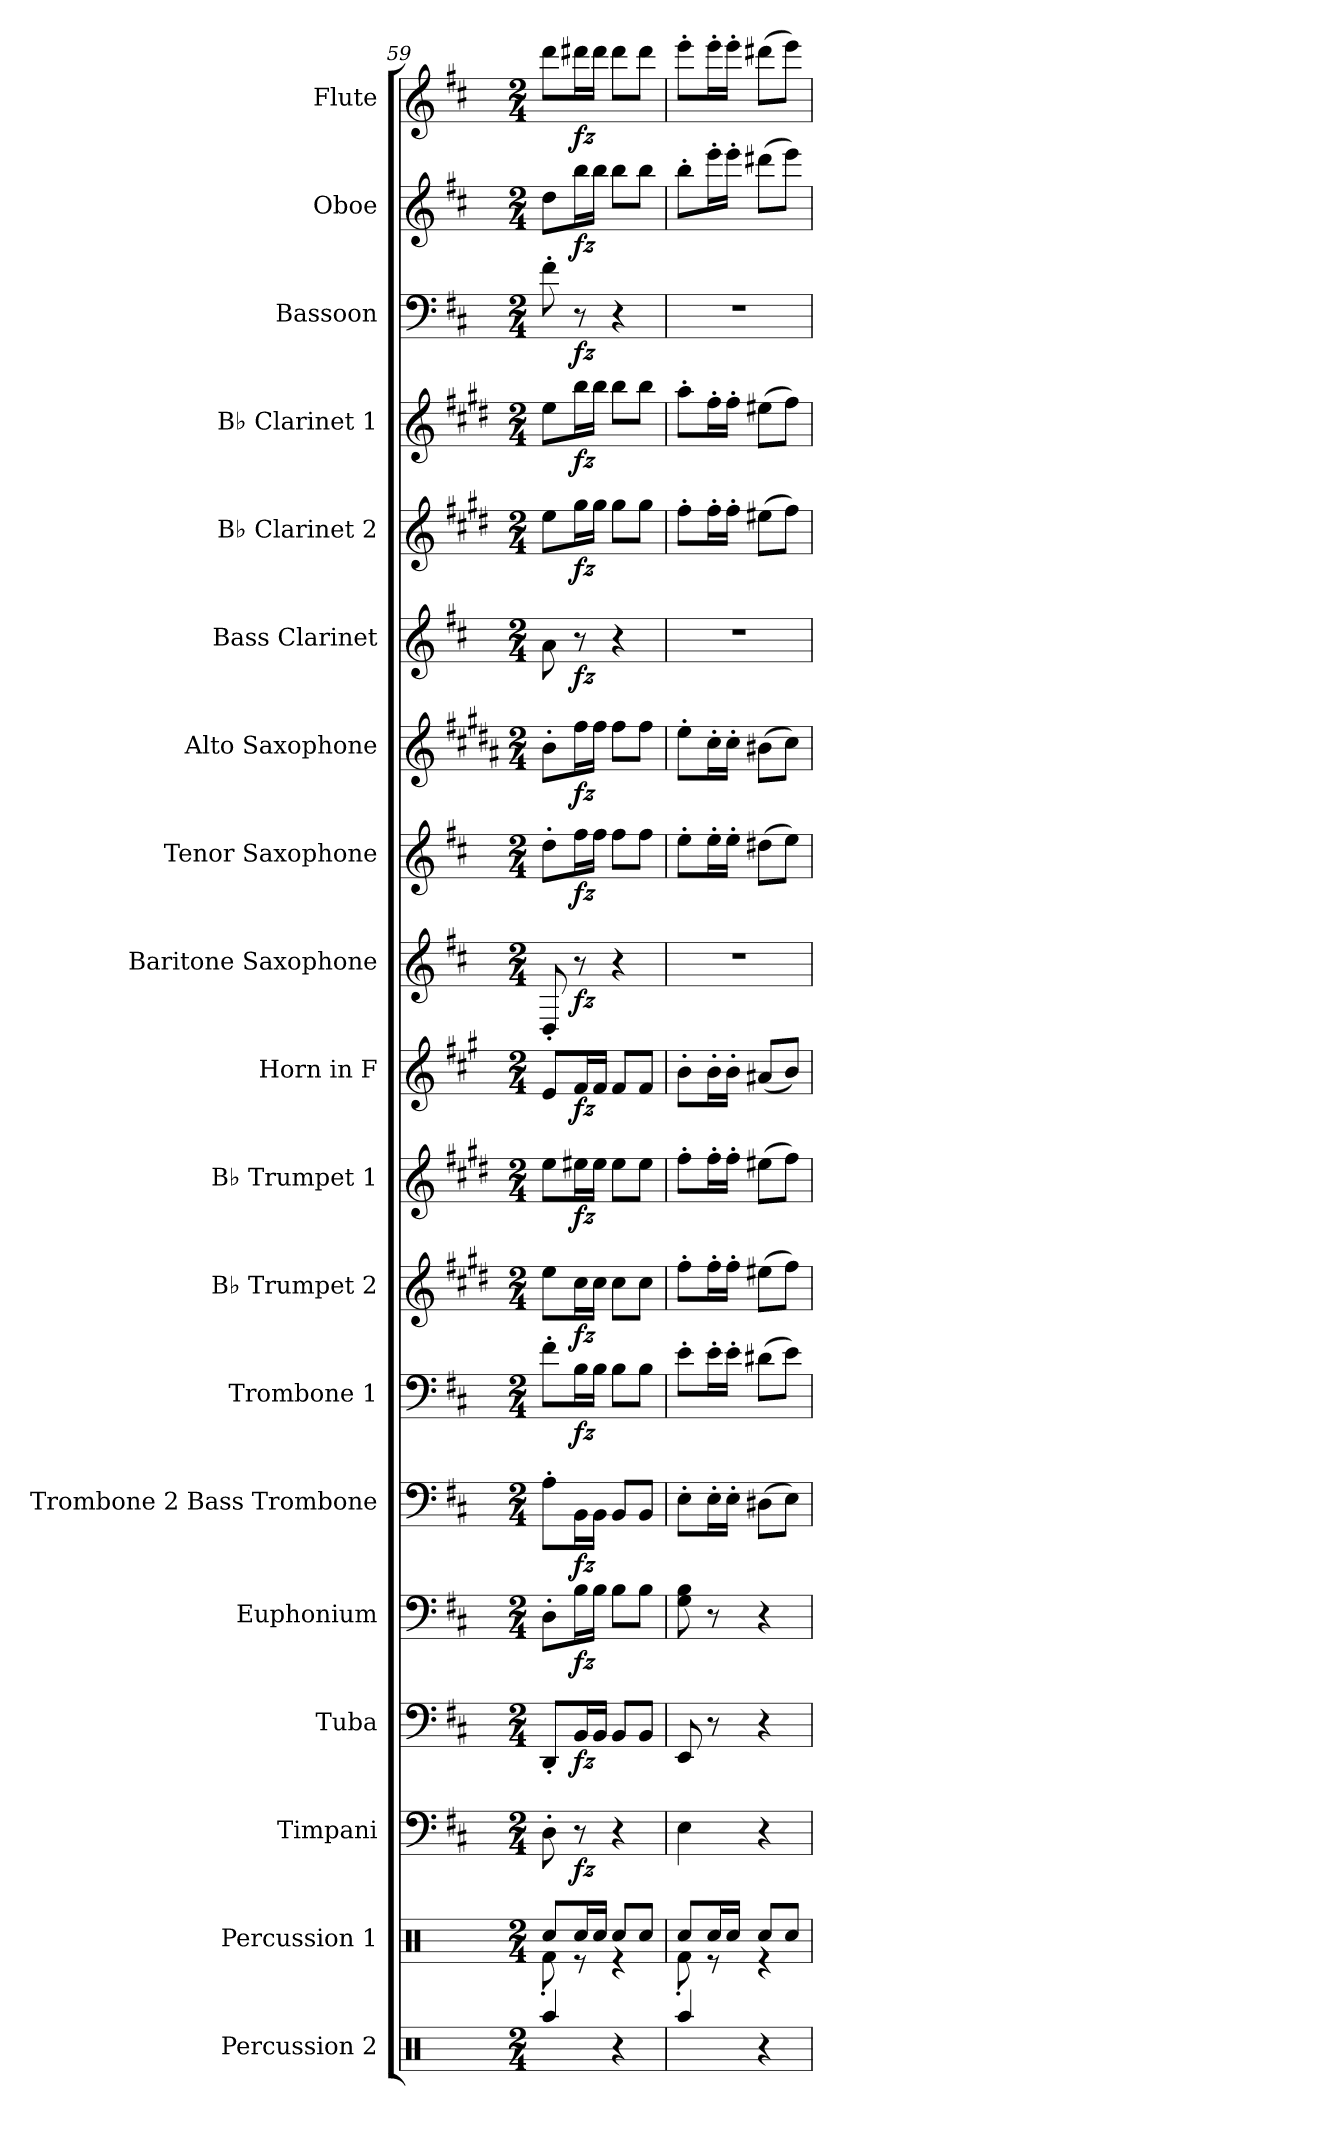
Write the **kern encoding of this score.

**kern	**kern	**dynam	**kern	**dynam	**kern	**dynam	**kern	**dynam	**kern	**dynam	**kern	**dynam	**kern	**dynam	**kern	**dynam	**kern	**dynam	**kern	**dynam	**kern	**dynam	**kern	**dynam	**kern	**dynam	**kern	**dynam	**kern	**dynam	**kern	**dynam	**kern	**dynam	**kern	**dynam
*part19	*part18	*part18	*part17	*part17	*part16	*part16	*part15	*part15	*part14	*part14	*part13	*part13	*part12	*part12	*part11	*part11	*part10	*part10	*part9	*part9	*part8	*part8	*part7	*part7	*part6	*part6	*part5	*part5	*part4	*part4	*part3	*part3	*part2	*part2	*part1	*part1
*staff19	*staff18	*staff18	*staff17	*staff17	*staff16	*staff16	*staff15	*staff15	*staff14	*staff14	*staff13	*staff13	*staff12	*staff12	*staff11	*staff11	*staff10	*staff10	*staff9	*staff9	*staff8	*staff8	*staff7	*staff7	*staff6	*staff6	*staff5	*staff5	*staff4	*staff4	*staff3	*staff3	*staff2	*staff2	*staff1	*staff1
*I"Percussion 2	*I"Percussion 1	*	*I"Timpani	*	*I"Tuba	*	*I"Euphonium	*	*I"Trombone 2 Bass Trombone	*	*I"Trombone 1	*	*I"B♭ Trumpet 2	*	*I"B♭ Trumpet 1	*	*I"Horn in F	*	*I"Baritone Saxophone	*	*I"Tenor Saxophone	*	*I"Alto Saxophone	*	*I"Bass Clarinet	*	*I"B♭ Clarinet 2	*	*I"B♭ Clarinet 1	*	*I"Bassoon	*	*I"Oboe	*	*I"Flute	*
*I'Perc. 2	*I'Perc. 1	*	*I'Timp.	*	*I'Tba.	*	*I'Euph.	*	*I'Tbn. 2 B. Tbn.	*	*I'Tbn. 1	*	*I'B♭ Tpt. 2	*	*I'B♭ Tpt. 1	*	*	*	*I'Bar. Sax.	*	*I'T. Sax.	*	*I'A. Sax.	*	*I'B. Cl.	*	*I'B♭ Cl. 2	*	*I'B♭ Cl. 1	*	*I'Bsn.	*	*I'Ob.	*	*I'Fl.	*
*clefX	*clefX	*	*clefF4	*	*clefF4	*	*clefF4	*	*clefF4	*	*clefF4	*	*clefG2	*	*clefG2	*	*clefG2	*	*clefG2	*	*clefG2	*	*clefG2	*	*clefG2	*	*clefG2	*	*clefG2	*	*clefF4	*	*clefG2	*	*clefG2	*
*	*	*	*	*	*	*	*	*	*	*	*	*	*ITrd1c2	*	*ITrd1c2	*	*ITrd4c7	*	*ITrd12c21	*	*ITrd8c14	*	*ITrd5c9	*	*ITrd8c14	*	*ITrd1c2	*	*ITrd1c2	*	*	*	*	*	*	*
*k[]	*k[]	*	*k[f#c#]	*	*k[f#c#]	*	*k[f#c#]	*	*k[f#c#]	*	*k[f#c#]	*	*k[f#c#]	*	*k[f#c#]	*	*k[f#c#]	*	*k[f#c#]	*	*k[f#c#]	*	*k[f#c#]	*	*k[f#c#]	*	*k[f#c#]	*	*k[f#c#]	*	*k[f#c#]	*	*k[f#c#]	*	*k[f#c#]	*
*M2/4	*M2/4	*	*M2/4	*	*M2/4	*	*M2/4	*	*M2/4	*	*M2/4	*	*M2/4	*	*M2/4	*	*M2/4	*	*M2/4	*	*M2/4	*	*M2/4	*	*M2/4	*	*M2/4	*	*M2/4	*	*M2/4	*	*M2/4	*	*M2/4	*
=59	=59	=59	=59	=59	=59	=59	=59	=59	=59	=59	=59	=59	=59	=59	=59	=59	=59	=59	=59	=59	=59	=59	=59	=59	=59	=59	=59	=59	=59	=59	=59	=59	=59	=59	=59	=59
*	*^	*	*	*	*	*	*	*	*	*	*	*	*	*	*	*	*	*	*	*	*	*	*	*	*	*	*	*	*	*	*	*	*	*	*	*
4Raa/	8Rcc/L	8Rf'\	.	8D'\	.	8DD'/L	.	8D'\L	.	8A'\L	.	8f#'\L	.	8dd\L	.	8dd\L	.	8A/L	.	8DD'/	.	8d'\L	.	8d'\L	.	8A\	.	8dd\L	.	8dd\L	.	8f#'\	.	8dd\L	.	8ddd\L	.
!	!	!	!LO:DY:b	!	!	!	!	!	!	!	!	!	!	!	!	!	!	!	!	!	!	!	!	!	!	!	!	!	!	!	!	!	!	!	!	!	!
!	!	!	!LO:DY:n=1:b	!	!LO:DY:b	!	!LO:DY:b	!	!LO:DY:b	!	!LO:DY:b	!	!LO:DY:b	!	!LO:DY:b	!	!LO:DY:b	!	!LO:DY:b	!	!LO:DY:b	!	!LO:DY:b	!	!LO:DY:b	!	!LO:DY:b	!	!LO:DY:b	!	!LO:DY:b	!	!LO:DY:b	!	!LO:DY:b	!	!LO:DY:b
.	16Rcc/L	8r	fz fz	8r	fz	16BB/L	fz	16B\L	fz	16BB\L	fz	16B\L	fz	16b\L	fz	16dd#X\L	fz	16B/L	fz	8r	fz	16f#\L	fz	16a\L	fz	8r	fz	16ff#\L	fz	16aa\L	fz	8r	fz	16bb\L	fz	16ddd#X\L	fz
.	16Rcc/JJ	.	.	.	.	16BB/JJ	.	16B\JJ	.	16BB\JJ	.	16B\JJ	.	16b\JJ	.	16dd#\JJ	.	16B/JJ	.	.	.	16f#\JJ	.	16a\JJ	.	.	.	16ff#\JJ	.	16aa\JJ	.	.	.	16bb\JJ	.	16ddd#\JJ	.
4r	8Rcc/L	4r	.	4r	.	8BB/L	.	8B\L	.	8BB/L	.	8B\L	.	8b\L	.	8dd#\L	.	8B/L	.	4r	.	8f#\L	.	8a\L	.	4r	.	8ff#\L	.	8aa\L	.	4r	.	8bb\L	.	8ddd#\L	.
.	8Rcc/J	.	.	.	.	8BB/J	.	8B\J	.	8BB/J	.	8B\J	.	8b\J	.	8dd#\J	.	8B/J	.	.	.	8f#\J	.	8a\J	.	.	.	8ff#\J	.	8aa\J	.	.	.	8bb\J	.	8ddd#\J	.
=60	=60	=60	=60	=60	=60	=60	=60	=60	=60	=60	=60	=60	=60	=60	=60	=60	=60	=60	=60	=60	=60	=60	=60	=60	=60	=60	=60	=60	=60	=60	=60	=60	=60	=60	=60	=60	=60
4Raa/	8Rcc/L	8Rf'\	.	4E\	.	8EE/	.	8G\ 8B\	.	8E'\L	.	8e'\L	.	8ee'\L	.	8ee'\L	.	8e'\L	.	2r	.	8e'\L	.	8g'\L	.	2r	.	8ee'\L	.	8gg'\L	.	2r	.	8bb'\L	.	8eee'\L	.
.	16Rcc/L	8r	.	.	.	8r	.	8r	.	16E'\L	.	16e'\L	.	16ee'\L	.	16ee'\L	.	16e'\L	.	.	.	16e'\L	.	16e'\L	.	.	.	16ee'\L	.	16ee'\L	.	.	.	16eee'\L	.	16eee'\L	.
.	16Rcc/JJ	.	.	.	.	.	.	.	.	16E'\JJ	.	16e'\JJ	.	16ee'\JJ	.	16ee'\JJ	.	16e'\JJ	.	.	.	16e'\JJ	.	16e'\JJ	.	.	.	16ee'\JJ	.	16ee'\JJ	.	.	.	16eee'\JJ	.	16eee'\JJ	.
4r	8Rcc/L	4r	.	4r	.	4r	.	4r	.	(>8D#X\L	.	(>8d#X\L	.	(>8dd#X\L	.	(>8dd#X\L	.	(<8d#X/L	.	.	.	(>8d#X\L	.	(>8d#X\L	.	.	.	(>8dd#X\L	.	(>8dd#X\L	.	.	.	(>8ddd#X\L	.	(>8ddd#X\L	.
.	8Rcc/J	.	.	.	.	.	.	.	.	8E\J)	.	8e\J)	.	8ee\J)	.	8ee\J)	.	8e/J)	.	.	.	8e\J)	.	8e\J)	.	.	.	8ee\J)	.	8ee\J)	.	.	.	8eee\J)	.	8eee\J)	.
*	*v	*v	*	*	*	*	*	*	*	*	*	*	*	*	*	*	*	*	*	*	*	*	*	*	*	*	*	*	*	*	*	*	*	*	*	*	*
=	=	=	=	=	=	=	=	=	=	=	=	=	=	=	=	=	=	=	=	=	=	=	=	=	=	=	=	=	=	=	=	=	=	=	=	=
*-	*-	*-	*-	*-	*-	*-	*-	*-	*-	*-	*-	*-	*-	*-	*-	*-	*-	*-	*-	*-	*-	*-	*-	*-	*-	*-	*-	*-	*-	*-	*-	*-	*-	*-	*-	*-
